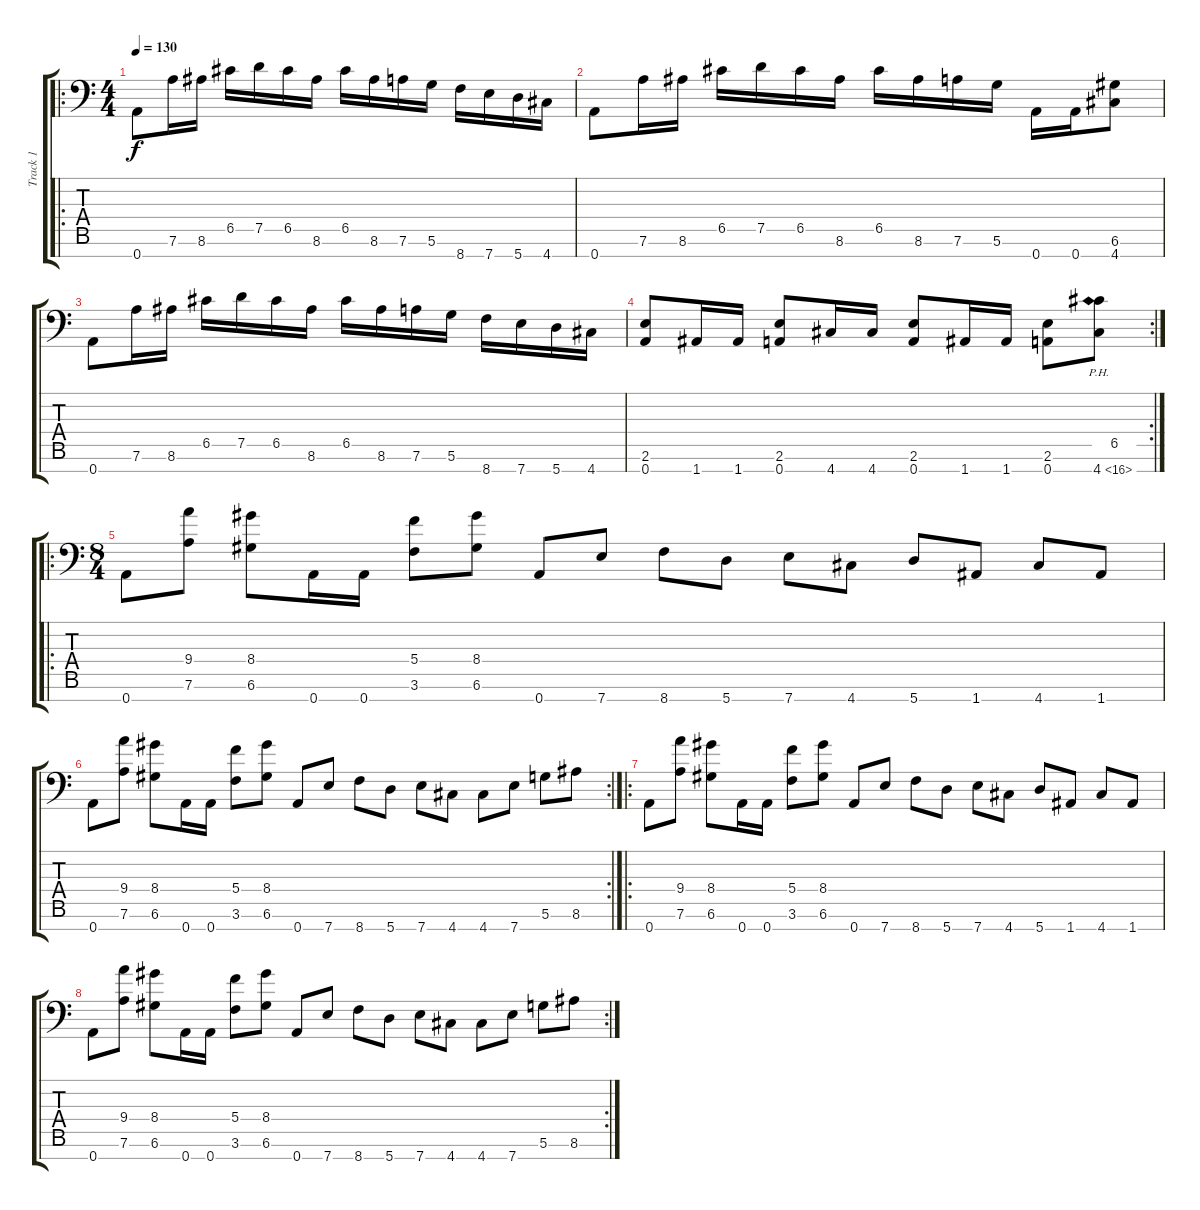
\track ("Track 1" "Track 1") {instrument distortionguitar}
\staff {score tabs}
\tuning (Db4 A3 F3 C3 G2 D2 A1) {hide}
\ro
\ts (4 4)
\tempo 130
\clef f4
\ks c
0.7.8{dy f} 7.6.16 8.6.16 6.5.16 7.5.16 6.5.16 8.6.16 6.5.16 8.6.16 7.6.16 5.6.16 8.7.16 7.7.16 5.7.16 4.7.16 |
0.7.8 7.6.16 8.6.16 6.5.16 7.5.16 6.5.16 8.6.16 6.5.16 8.6.16 7.6.16 5.6.16 0.7.16 0.7.16 (6.6 4.7).8 |
0.7.8 7.6.16 8.6.16 6.5.16 7.5.16 6.5.16 8.6.16 6.5.16 8.6.16 7.6.16 5.6.16 8.7.16 7.7.16 5.7.16 4.7.16 |
\rc 2
(2.6 0.7).8 1.7.16 1.7.16 (2.6 0.7).8 4.7.16 4.7.16 (2.6 0.7).8 1.7.16 1.7.16 (2.6 0.7).8 (6.5 4.7{ph 12}).8 |
\ro
\ts (8 4)
0.7.8 (9.4 7.6).8 (8.4 6.6).8 0.7.16 0.7.16 (5.4 3.6).8 (8.4 6.6).8 0.7.8 7.7.8 8.7.8 5.7.8 7.7.8 4.7.8 5.7.8 1.7.8 4.7.8 1.7.8 |
\rc 2
0.7.8 (9.4 7.6).8 (8.4 6.6).8 0.7.16 0.7.16 (5.4 3.6).8 (8.4 6.6).8 0.7.8 7.7.8 8.7.8 5.7.8 7.7.8 4.7.8 4.7.8 7.7.8 5.6.8 8.6.8 |
\ro
0.7.8 (9.4 7.6).8 (8.4 6.6).8 0.7.16 0.7.16 (5.4 3.6).8 (8.4 6.6).8 0.7.8 7.7.8 8.7.8 5.7.8 7.7.8 4.7.8 5.7.8 1.7.8 4.7.8 1.7.8 |
\rc 2
0.7.8 (9.4 7.6).8 (8.4 6.6).8 0.7.16 0.7.16 (5.4 3.6).8 (8.4 6.6).8 0.7.8 7.7.8 8.7.8 5.7.8 7.7.8 4.7.8 4.7.8 7.7.8 5.6.8 8.6.8
